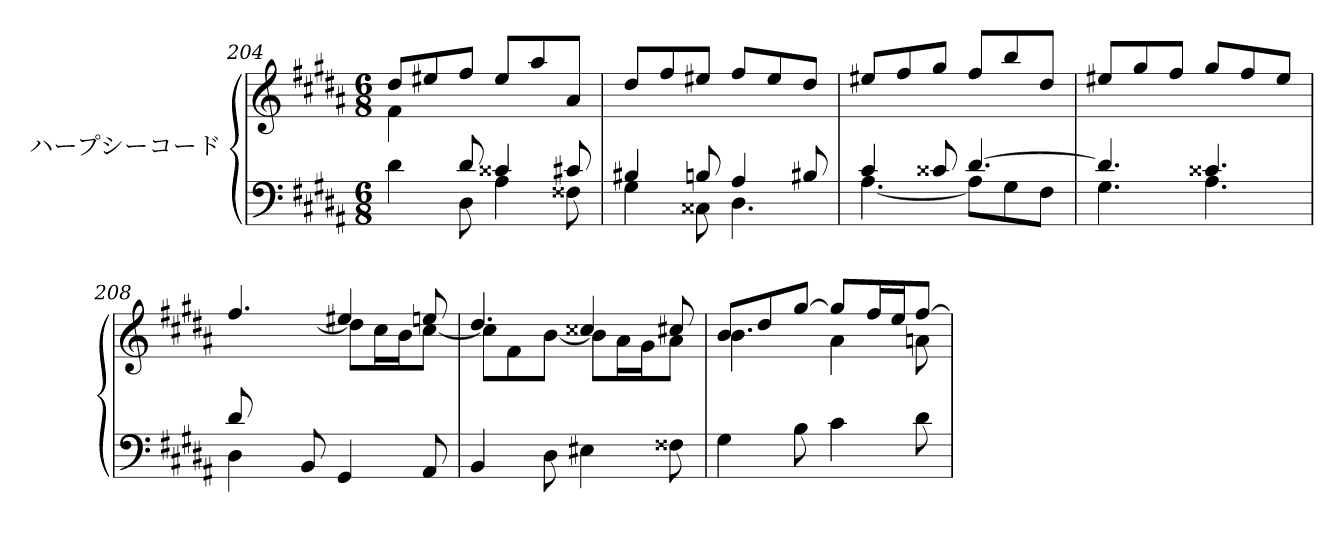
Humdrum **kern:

**kern	**kern
*part1	*part1
*staff2	*staff1
*I"ハープシーコード	*
!!LO:PB:g=z
*clefF4	*clefG2
*k[f#c#g#d#a#]	*k[f#c#g#d#a#]
*M6/8	*M6/8
=204	=204
*^	*^
4ryy	4d#\	8dd#/L	4f#\
.	.	8ee#X/	.
8d#/	8D#\	8ff#/J	2ryy
4c##X/	4A#\	8ee#/L	.
.	.	8aa#/	.
8c#X/	8F##X\	8a#/J	.
*	*	*v	*v
=205	=205	=205
4B#X/	4G#\	8dd#/L
.	.	8ff#/
8Bn/	8C##X\	8ee#X/J
4A#/	4.D#\	8ff#/L
.	.	8ee#/
8B#X/	.	8dd#/J
=206	=206	=206
4c#/	[4.A#\	8ee#X/L
.	.	8ff#/
8c##X/	.	8gg#/J
[4.d#/	8A#\L]	8ff#/L
.	8G#\	8bb/
.	8F#\J	8dd#/J
=207	=207	=207
4.d#/]	4.G#\	8ee#X/L
.	.	8gg#/
.	.	8ff#/J
4.c##X/	4.A#\	8gg#/L
.	.	8ff#/
.	.	8ee#/J
=208	=208	=208
*	*	*^
8d#/L	4D#\	4.ff#/	8ryy
2ryy	.	.	8a#\
.	8BB/	.	[8dd#\J
.	4GG#/	4ee#X/	8dd#\L]
.	.	.	16cc#\L
.	.	.	16b\J
8ryy	8AA#/	8een/	[8cc#\J
*v	*v	*	*
!!LO:LB:g=z	!!
=209	=209	=209
4BB/	4.dd#/	8cc#\L]
.	.	8f#\
8D#\	.	[8b\J
4E#X\	4cc##X/	8b\L]
.	.	16a#\L
.	.	16g#\J
8F##X\	8cc#X/	8a#\J
=210	=210	=210
4G#\	8b/L	4.b\
.	8dd#/	.
8B\	[8gg#/J	.
4c#\	8gg#/L]	4a#\
.	16ff#/L	.
.	16ee/J	.
8d#\	[8ff#/J	8an\
*	*v	*v
=	=
*-	*-
